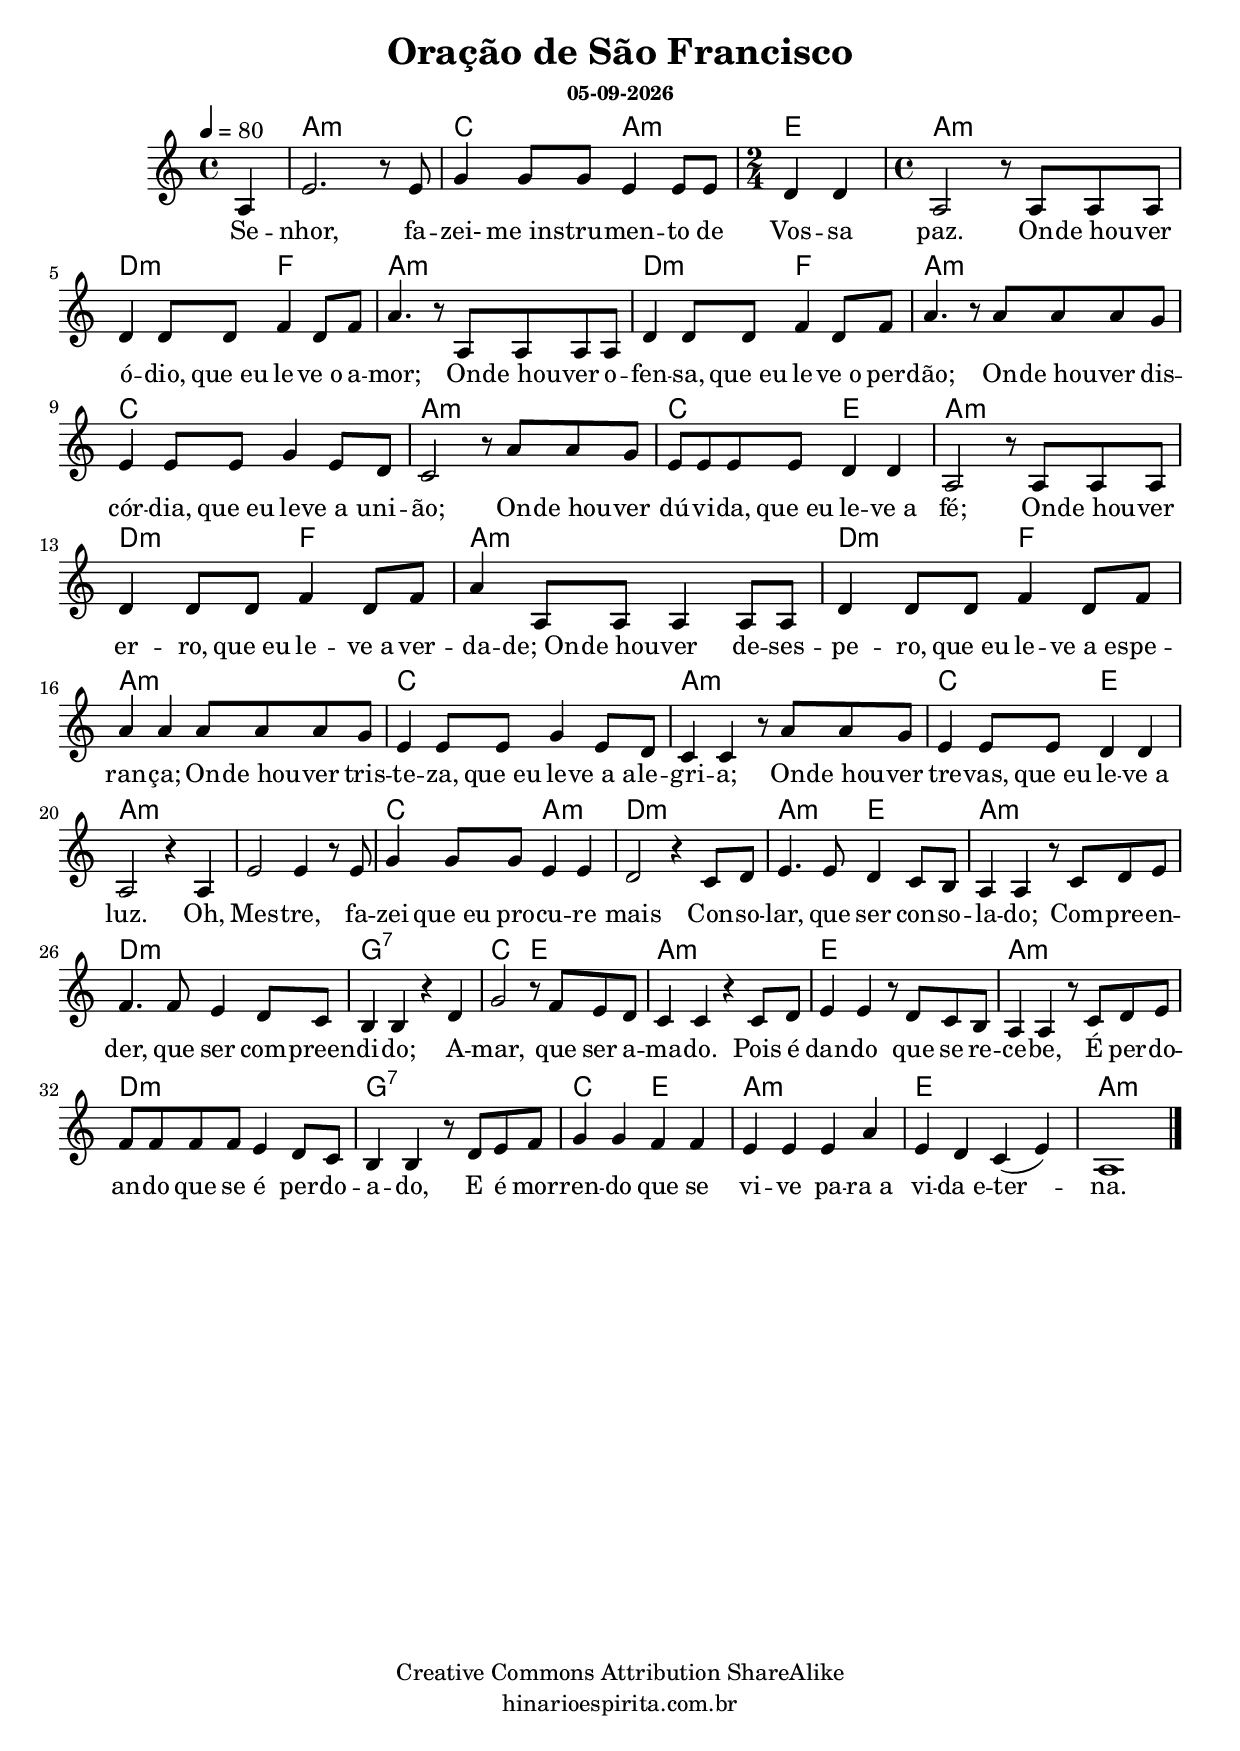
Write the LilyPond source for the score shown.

\version "2.16.0"
\pointAndClickOff

\header {
  title = "Oração de São Francisco"
  subsubtitle = #(strftime "%d-%m-%Y" (localtime (current-time)))
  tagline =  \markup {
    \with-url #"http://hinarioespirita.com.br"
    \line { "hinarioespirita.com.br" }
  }
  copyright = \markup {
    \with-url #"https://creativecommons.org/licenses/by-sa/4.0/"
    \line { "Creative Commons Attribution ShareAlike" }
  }
}

melodia = \relative c' {
  \key a \minor
  \time 4/4
  \tempo 4 = 80
  \clef treble

  \partial 4 a4 |
  e'2. r8 e8 | g4 g8 g e4 e8 e | \time 2/4 d4 d | \time 4/4 a2 r8 a8 a a | 
  d4 d8 d f4 d8 f | a4. r8 a,8 a a a | 
  d4 d8 d f4 d8 f | a4. r8 a8 a a g |
  e4 e8 e g4 e8 d | c2 r8 a'8 a g |
  e8 e e e d4 d | a2 r8 a8 a a |
  
  d4 d8 d f4 d8 f | a4 a,8 a a4 a8 a |
  d4 d8 d f4 d8 f | a4 a a8 a a g | 
  e4 e8 e g4 e8 d | c4 c r8 a'8 a g | 
  e4 e8 e d4 d | a2 r4 a4 |
  
  e'2 e4 r8 e8 | g4 g8 g e4 e | 
  d2 r4 c8 d | e4. e8 d4 c8 b | 
  a4 a r8 c8 d e | f4. f8 e4 d8 c | 
  b4 b r4 d4 | g2 r8 f8 e d | 
  c4 c r4 c8 d | e4 e r8 d8 c b |
  a4 a r8 c8 d e | f8 f f f e4 d8 c |
  b4 b r8 d8 e f | g4 g f f | 
  e e e a | e d c( e) | a,1
  \bar "|."
}

letra = \lyricmode {
  Se -- nhor, fa -- zei- me_ins -- tru -- men -- to de Vos -- sa paz.  
  On -- de_hou -- ver ó -- dio, que_eu le -- ve_o a -- mor;  
  On -- de_hou -- ver o -- fen -- sa, que_eu le -- ve_o per -- dão;  
  On -- de_hou -- ver dis -- cór -- dia, que_eu le -- ve_a_u -- ni -- ão;  
  On -- de_hou -- ver dú -- vi -- da, que_eu le -- ve_a fé;  
  On -- de_hou -- ver er -- ro, que_eu le -- ve_a ver -- da -- de;_On -- de_hou -- ver de -- ses -- pe -- ro, que_eu le -- ve_a_es -- pe -- ran -- ça;  
  On -- de_hou -- ver tris -- te -- za, que_eu le -- ve_a_a -- le -- gri -- a;  
  On -- de_hou -- ver tre -- vas, que_eu le -- ve_a luz.  
    
  Oh, Mes -- tre, fa -- zei que_eu pro -- cu -- re mais  
  Con -- so -- lar, que ser con -- so -- la -- do;  
  Com -- pre -- en -- der, que ser com -- preen -- di -- do;  
  A -- mar, que ser a -- ma -- do.  
  Pois é dan -- do que se re -- ce -- be,  
  É per -- do -- an -- do que se é per -- do -- a -- do,  
  E é mor -- ren -- do que se vi -- ve pa -- ra_a vi -- da_e -- ter -- na.
}

harmonia = \chordmode {
  \set majorSevenSymbol = \markup { 7M }
  s4 a1:m c2 a:m e a1:m d2:m f a1:m d2:m f a1:m c a:m c2 e a1:m
  d2:m f a1:m  d2:m f a1:m c a:m c2 e \repeat percent 4 {a2:m}
  c a:m d1:m a2:m e a1:m d:m g:7 c2 e a1:m e a:m d:m g:7 c2 e a1:m e a:m
}

\score {
  <<
    \new ChordNames { \harmonia }
    \new Staff <<
      \new Voice = "melodia" { \melodia }
      \lyricsto "melodia" \new Lyrics \letra
      \set Staff.midiInstrument = #"acoustic grand"
    >>
  >>
  \layout {}
  \midi {}
}
